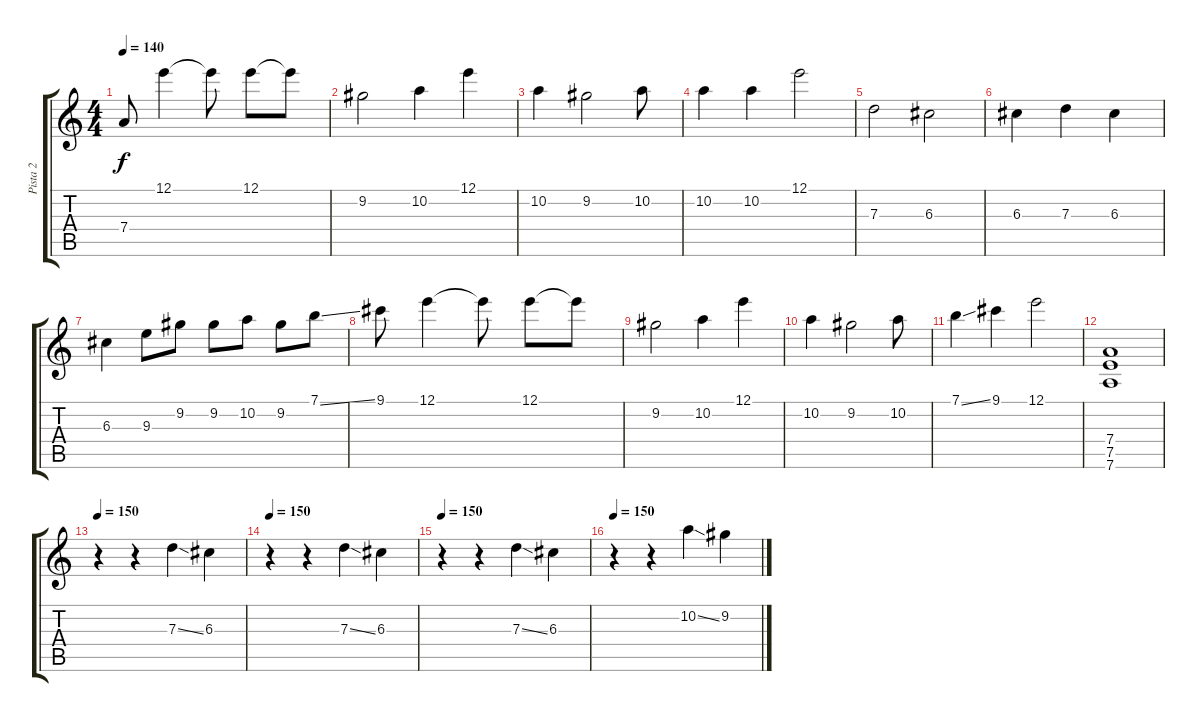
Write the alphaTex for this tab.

\track ("Pista 2" "Pista 2") {instrument electricguitarclean}
\staff {score tabs}
\tuning (E4 B3 G3 D3 A2 D2) {hide}
\ts (4 4)
\tempo 140
\clef g2
\ks c
7.4.8{dy f} 12.1.4 12.1{t}.8 12.1.8 12.1{t}.8 |
9.2.2 10.2.4 12.1.4 |
10.2.4 9.2.2 10.2.8 |
10.2.4 10.2.4 12.1.2 |
7.3.2 6.3.2 |
6.3.4 7.3.4 6.3.4 |
6.3.4 9.3.8 9.2.8 9.2.8 10.2.8 9.2.8 7.1{ss}.8 |
9.1.8 12.1.4 12.1{t}.8 12.1.8 12.1{t}.8 |
9.2.2 10.2.4 12.1.4 |
10.2.4 9.2.2 10.2.8 |
7.1{ss}.4 9.1.4 12.1.2 |
(7.4 7.5 7.6).1 |
\tempo 150
r.4{instrument overdrivenguitar} r.4 7.3{ss}.4 6.3.4 |
\tempo 150
r.4{instrument overdrivenguitar} r.4 7.3{ss}.4 6.3.4 |
\tempo 150
r.4{instrument overdrivenguitar} r.4 7.3{ss}.4 6.3.4 |
\tempo 150
r.4{instrument overdrivenguitar} r.4 10.2{ss}.4 9.2.4
